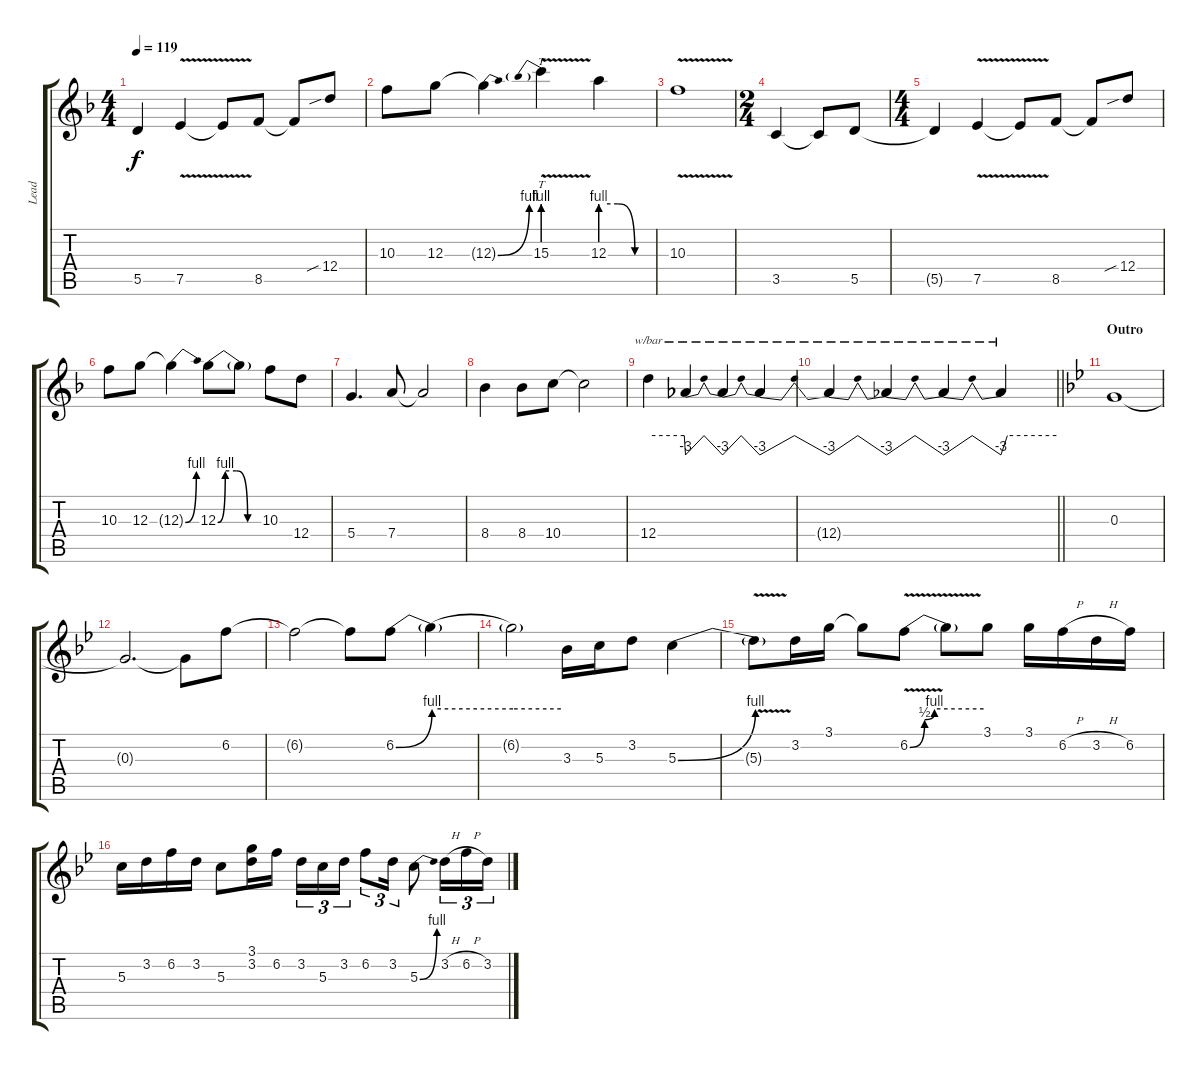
\track ("Lead" "Lead") {instrument distortionguitar}
\staff {score tabs}
\tuning (E4 B3 G3 D3 A2 E2) {hide}
\ts (4 4)
\tempo 119
\clef g2
\ks f
5.5{t}.4{dy f} 7.5{v}.4 7.5{t}.8 8.5.8 8.5{t}.8 12.4{sib}.8 |
10.3.8 12.3.8 12.3{be (bend 0 0 60 4) t}.4 15.3{be (prebend 0 4 60 4) v}.4{tt} 12.3{be (custom 0 4 20 4 40 0 60 0)}.4 |
10.3{v}.1 |
\ts (2 4)
3.5.4 3.5{t}.8 5.5.8 |
\ts (4 4)
5.5{t}.4 7.5{v}.4 7.5{t}.8 8.5.8 8.5{t}.8 12.4{sib}.8 |
10.3.8 12.3.8 12.3{be (bend 0 0 60 4) t}.4 12.3{be (custom 0 0 10 4 25 4 40 0 60 0)}.8 12.3{t}.8 10.3.8 12.4.8 |
5.4.4{d} 7.4.8 7.4{t}.2 |
8.4.4 8.4.8 10.4.8 10.4{t}.2 |
12.4.4{tbe (custom default 0 0 58 0 60 -12)} 12.4{t}.4{tbe (dip default 0 -12 6 0 58 0 60 -12)} 12.4{t}.4{tbe (dip default 0 -12 7 0 58 0 60 -12)} 12.4{t}.4{tbe (dip default 0 -12 7 0 58 0 60 -12)} |
\barLineRight lightlight
12.4{t}.4{tbe (dip default 0 -12 7 0 58 0 60 -12)} 12.4{t}.4{tbe (dip default 0 -12 7 0 58 0 60 -12)} 12.4{t}.4{tbe (dip default 0 -12 7 0 58 0 60 -12)} 12.4{t}.4{tbe (custom default 0 -12 7 0 60 0)} |
\section ("" "Outro")
\ks bb
0.3.1 |
0.3{t}.2{d} 0.3{t}.8 6.2.8 |
6.2{t}.2 6.2{t}.8 6.2{be (bend 0 0 60 4)}.8 6.2{be (hold 0 4 60 4) t}.4 |
6.2{be (hold 0 4 60 4) t}.2 3.3.16 5.3.16 3.2.8 5.3{be (bend 0 0 60 4)}.4 |
5.3{v t}.8 3.2.16 3.1.16 3.1{t}.8 6.2{be (custom 0 0 12 2 20 4 60 4) v}.8 6.2{t}.8 3.1.8 3.1.16 6.2{h}.16 3.2{h}.16 6.2.16 |
5.3.16 3.2.16 6.2.16 3.2.16 5.3.8 (3.1 3.2).16 6.2.16 3.2.16{tu (3 2)} 5.3.16{tu (3 2)} 3.2.16{tu (3 2)} 6.2.8{tu (3 2)} 3.2.16{tu (3 2)} 5.3{be (bend 0 0 60 4)}.8 3.2{h}.16{tu (3 2)} 6.2{h}.16{tu (3 2)} 3.2.16{tu (3 2)}
